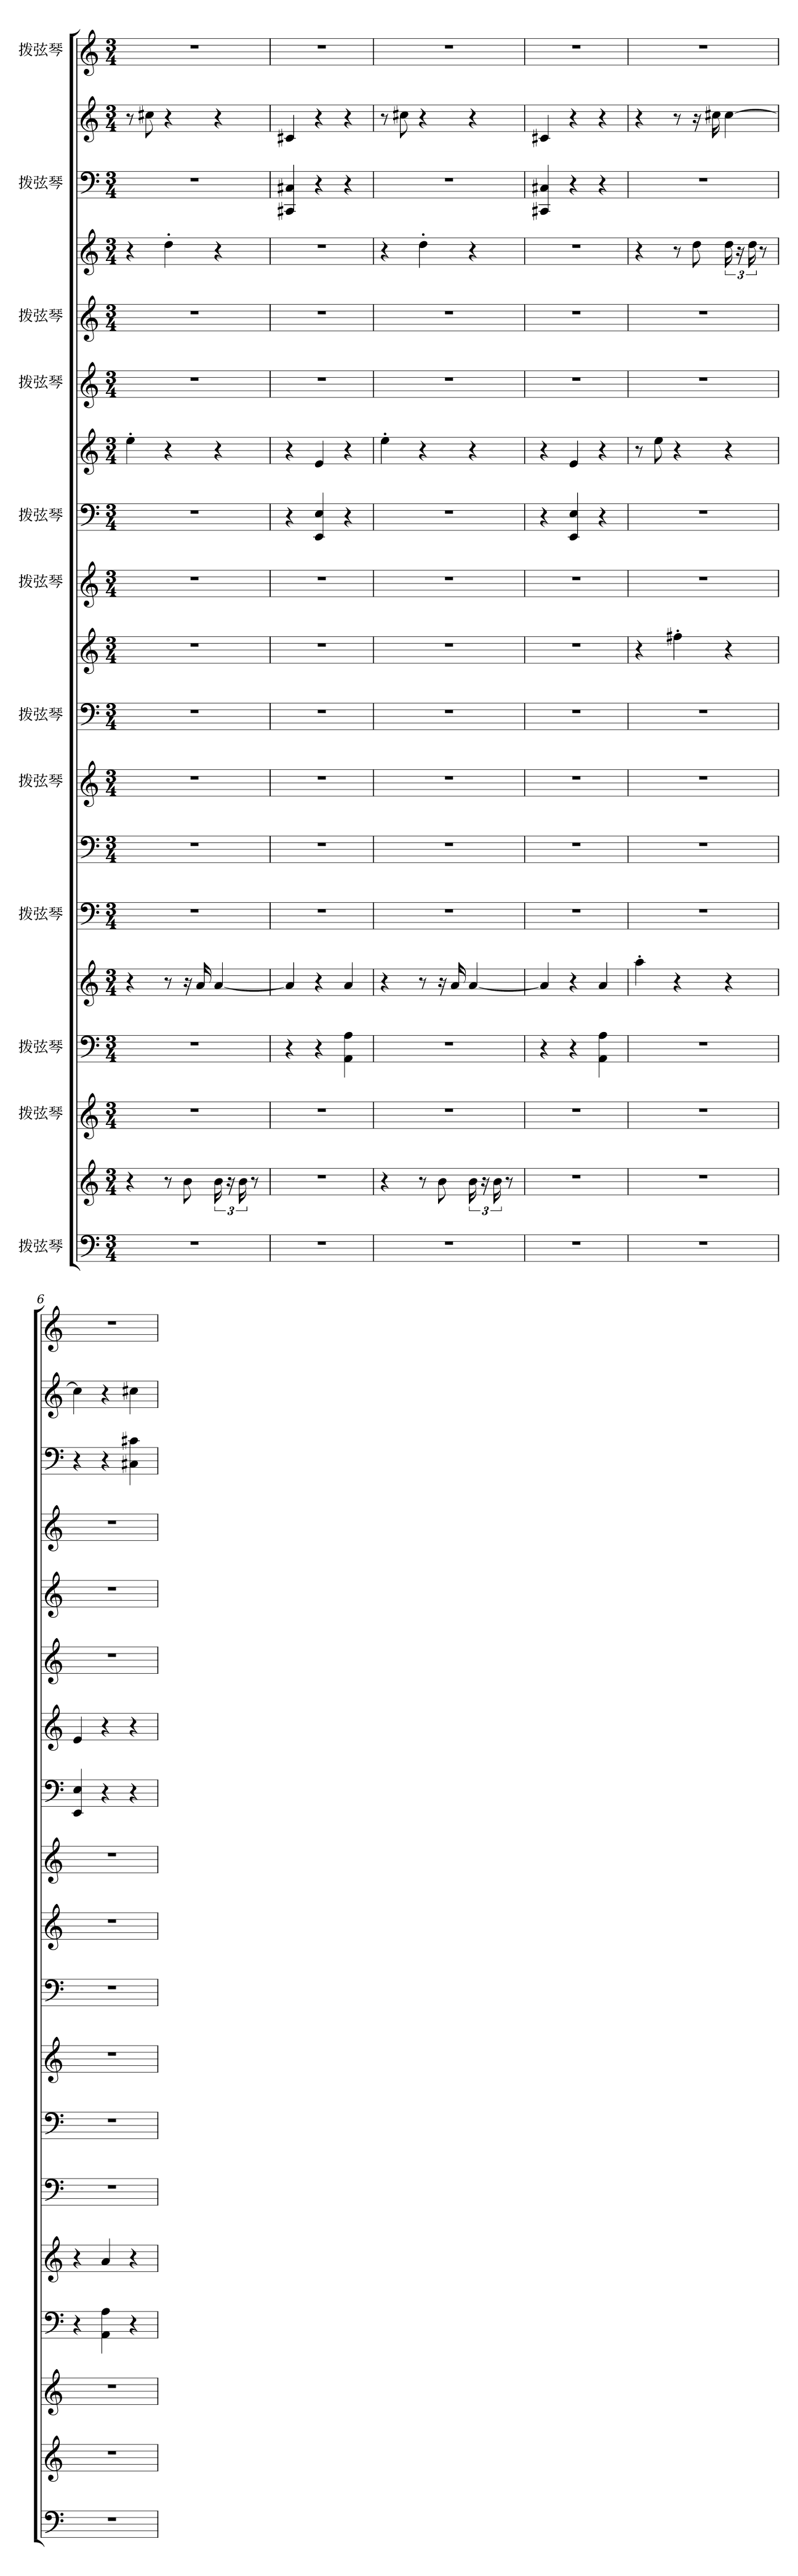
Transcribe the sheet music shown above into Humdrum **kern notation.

**kern	**kern	**kern	**kern	**kern	**kern	**kern	**kern	**kern	**kern	**kern	**kern	**kern	**kern	**kern	**kern	**kern	**kern	**kern
*part12	*part12	*part11	*part10	*part10	*part9	*part9	*part8	*part7	*part7	*part6	*part5	*part5	*part4	*part3	*part3	*part2	*part2	*part1
*staff19	*staff18	*staff17	*staff16	*staff15	*staff14	*staff13	*staff12	*staff11	*staff10	*staff9	*staff8	*staff7	*staff6	*staff5	*staff4	*staff3	*staff2	*staff1
*I"拨弦琴	*	*I"拨弦琴	*I"拨弦琴	*	*I"拨弦琴	*	*I"拨弦琴	*I"拨弦琴	*	*I"拨弦琴	*I"拨弦琴	*	*I"拨弦琴	*I"拨弦琴	*	*I"拨弦琴	*	*I"拨弦琴
*clefF4	*clefG2	*clefG2	*clefF4	*clefG2	*clefF4	*clefF4	*clefG2	*clefF4	*clefG2	*clefG2	*clefF4	*clefG2	*clefG2	*clefG2	*clefG2	*clefF4	*clefG2	*clefG2
*k[]	*k[]	*k[]	*k[]	*k[]	*k[]	*k[]	*k[]	*k[]	*k[]	*k[]	*k[]	*k[]	*k[]	*k[]	*k[]	*k[]	*k[]	*k[]
*M3/4	*M3/4	*M3/4	*M3/4	*M3/4	*M3/4	*M3/4	*M3/4	*M3/4	*M3/4	*M3/4	*M3/4	*M3/4	*M3/4	*M3/4	*M3/4	*M3/4	*M3/4	*M3/4
*MM190	*MM190	*MM190	*MM190	*MM190	*MM190	*MM190	*MM190	*MM190	*MM190	*MM190	*MM190	*MM190	*MM190	*MM190	*MM190	*MM190	*MM190	*MM190
=1	=1	=1	=1	=1	=1	=1	=1	=1	=1	=1	=1	=1	=1	=1	=1	=1	=1	=1
2.r	4r	2.r	2.r	4r	2.r	2.r	2.r	2.r	2.r	2.r	2.r	4ee'\	2.r	2.r	4r	2.r	8r	2.r
.	.	.	.	.	.	.	.	.	.	.	.	.	.	.	.	.	8cc#X\	.
.	8r	.	.	8r	.	.	.	.	.	.	.	4r	.	.	4dd'\	.	4r	.
.	8b\	.	.	16r	.	.	.	.	.	.	.	.	.	.	.	.	.	.
.	.	.	.	16a/	.	.	.	.	.	.	.	.	.	.	.	.	.	.
.	24b\	.	.	[4a/	.	.	.	.	.	.	.	4r	.	.	4r	.	4r	.
.	24r	.	.	.	.	.	.	.	.	.	.	.	.	.	.	.	.	.
.	24b\	.	.	.	.	.	.	.	.	.	.	.	.	.	.	.	.	.
.	8r	.	.	.	.	.	.	.	.	.	.	.	.	.	.	.	.	.
=2	=2	=2	=2	=2	=2	=2	=2	=2	=2	=2	=2	=2	=2	=2	=2	=2	=2	=2
2.r	2.r	2.r	4r	4a/]	2.r	2.r	2.r	2.r	2.r	2.r	4r	4r	2.r	2.r	2.r	4CC#X/ 4C#X/	4c#X/	2.r
.	.	.	4r	4r	.	.	.	.	.	.	4EE/ 4E/	4e/	.	.	.	4r	4r	.
.	.	.	4AA\ 4A\	4a/	.	.	.	.	.	.	4r	4r	.	.	.	4r	4r	.
=3	=3	=3	=3	=3	=3	=3	=3	=3	=3	=3	=3	=3	=3	=3	=3	=3	=3	=3
2.r	4r	2.r	2.r	4r	2.r	2.r	2.r	2.r	2.r	2.r	2.r	4ee'\	2.r	2.r	4r	2.r	8r	2.r
.	.	.	.	.	.	.	.	.	.	.	.	.	.	.	.	.	8cc#X\	.
.	8r	.	.	8r	.	.	.	.	.	.	.	4r	.	.	4dd'\	.	4r	.
.	8b\	.	.	16r	.	.	.	.	.	.	.	.	.	.	.	.	.	.
.	.	.	.	16a/	.	.	.	.	.	.	.	.	.	.	.	.	.	.
.	24b\	.	.	[4a/	.	.	.	.	.	.	.	4r	.	.	4r	.	4r	.
.	24r	.	.	.	.	.	.	.	.	.	.	.	.	.	.	.	.	.
.	24b\	.	.	.	.	.	.	.	.	.	.	.	.	.	.	.	.	.
.	8r	.	.	.	.	.	.	.	.	.	.	.	.	.	.	.	.	.
=4	=4	=4	=4	=4	=4	=4	=4	=4	=4	=4	=4	=4	=4	=4	=4	=4	=4	=4
2.r	2.r	2.r	4r	4a/]	2.r	2.r	2.r	2.r	2.r	2.r	4r	4r	2.r	2.r	2.r	4CC#X/ 4C#X/	4c#X/	2.r
.	.	.	4r	4r	.	.	.	.	.	.	4EE/ 4E/	4e/	.	.	.	4r	4r	.
.	.	.	4AA\ 4A\	4a/	.	.	.	.	.	.	4r	4r	.	.	.	4r	4r	.
=5	=5	=5	=5	=5	=5	=5	=5	=5	=5	=5	=5	=5	=5	=5	=5	=5	=5	=5
2.r	2.r	2.r	2.r	4aa'\	2.r	2.r	2.r	2.r	4r	2.r	2.r	8r	2.r	2.r	4r	2.r	4r	2.r
.	.	.	.	.	.	.	.	.	.	.	.	8ee\	.	.	.	.	.	.
.	.	.	.	4r	.	.	.	.	4ff#X'\	.	.	4r	.	.	8r	.	8r	.
.	.	.	.	.	.	.	.	.	.	.	.	.	.	.	8dd\	.	16r	.
.	.	.	.	.	.	.	.	.	.	.	.	.	.	.	.	.	16cc#X\	.
.	.	.	.	4r	.	.	.	.	4r	.	.	4r	.	.	24dd\	.	[4cc#\	.
.	.	.	.	.	.	.	.	.	.	.	.	.	.	.	24r	.	.	.
.	.	.	.	.	.	.	.	.	.	.	.	.	.	.	24dd\	.	.	.
.	.	.	.	.	.	.	.	.	.	.	.	.	.	.	8r	.	.	.
!!LO:PB:g=z
=6	=6	=6	=6	=6	=6	=6	=6	=6	=6	=6	=6	=6	=6	=6	=6	=6	=6	=6
2.r	2.r	2.r	4r	4r	2.r	2.r	2.r	2.r	2.r	2.r	4EE/ 4E/	4e/	2.r	2.r	2.r	4r	4cc#\]	2.r
.	.	.	4AA\ 4A\	4a/	.	.	.	.	.	.	4r	4r	.	.	.	4r	4r	.
.	.	.	4r	4r	.	.	.	.	.	.	4r	4r	.	.	.	4C#X\ 4c#X\	4cc#X\	.
=	=	=	=	=	=	=	=	=	=	=	=	=	=	=	=	=	=	=
*-	*-	*-	*-	*-	*-	*-	*-	*-	*-	*-	*-	*-	*-	*-	*-	*-	*-	*-
